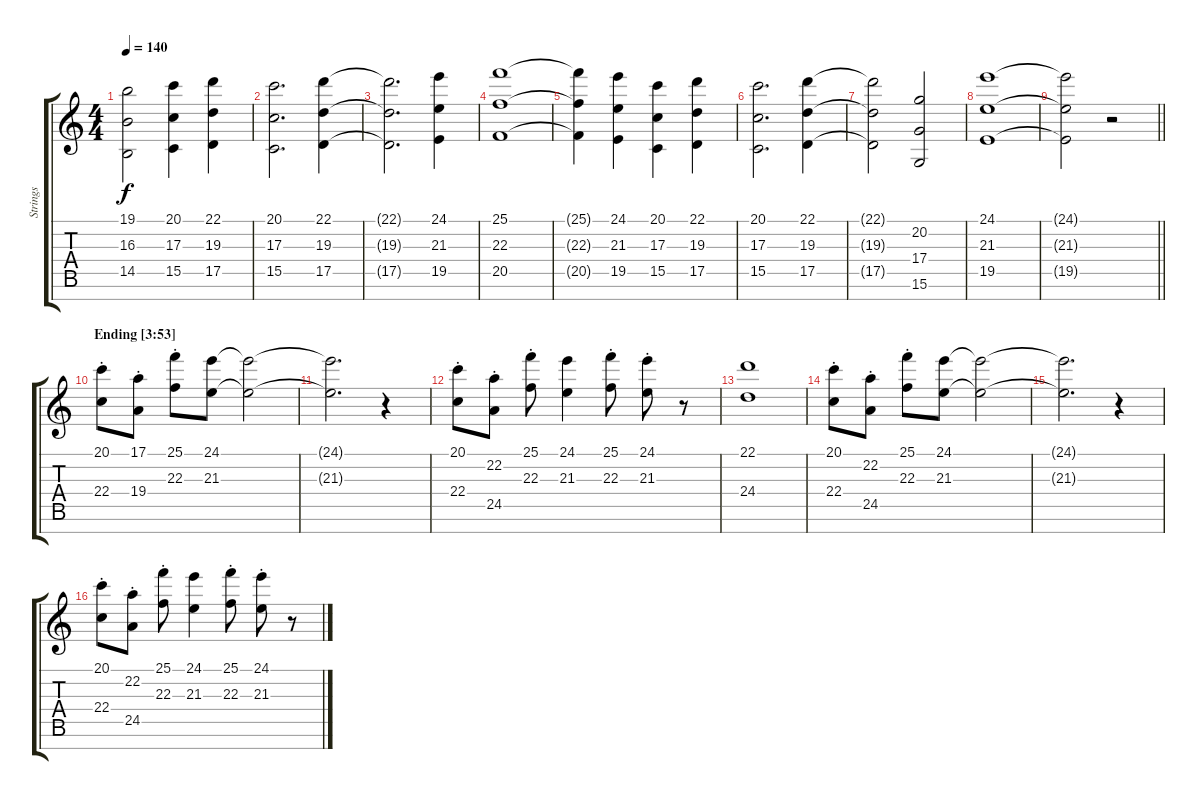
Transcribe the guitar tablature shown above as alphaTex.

\track ("Strings" "Strings") {instrument stringensemble1}
\staff {score tabs}
\tuning (E4 B3 G3 D3 A2 E2 B1) {hide}
\ts (4 4)
\tempo 140
\clef g2
\ks aminor
(19.1{t} 16.3{t} 14.5{t}).2{dy f} (20.1 17.3 15.5).4 (22.1 19.3 17.5).4 |
(20.1 17.3 15.5).2{d} (22.1 19.3 17.5).4 |
(22.1{t} 19.3{t} 17.5{t}).2{d} (24.1 21.3 19.5).4 |
(25.1 22.3 20.5).1 |
(25.1{t} 22.3{t} 20.5{t}).4 (24.1 21.3 19.5).4 (20.1 17.3 15.5).4 (22.1 19.3 17.5).4 |
(20.1 17.3 15.5).2{d} (22.1 19.3 17.5).4 |
(22.1{t} 19.3{t} 17.5{t}).2 (20.2 17.4 15.6).2 |
(24.1 21.3 19.5).1 |
\barLineRight lightlight
(24.1{t} 21.3{t} 19.5{t}).2 r.2 |
\section ("" "Ending [3:53]")
(20.1{st} 22.4{st}).8 (17.1{st} 19.4{st}).8 (25.1{st} 22.3{st}).8 (24.1 21.3).8 (24.1{t} 21.3{t}).2 |
(24.1{t} 21.3{t}).2{d} r.4 |
(20.1{st} 22.4{st}).8 (22.2{st} 24.5{st}).8 (25.1{st} 22.3{st}).8 (24.1 21.3).4 (25.1{st} 22.3{st}).8 (24.1{st} 21.3{st}).8 r.8 |
(22.1 24.4).1 |
(20.1{st} 22.4{st}).8 (22.2{st} 24.5{st}).8 (25.1{st} 22.3{st}).8 (24.1 21.3).8 (24.1{t} 21.3{t}).2 |
(24.1{t} 21.3{t}).2{d} r.4 |
(20.1{st} 22.4{st}).8 (22.2{st} 24.5{st}).8 (25.1{st} 22.3{st}).8 (24.1 21.3).4 (25.1{st} 22.3{st}).8 (24.1{st} 21.3{st}).8 r.8
